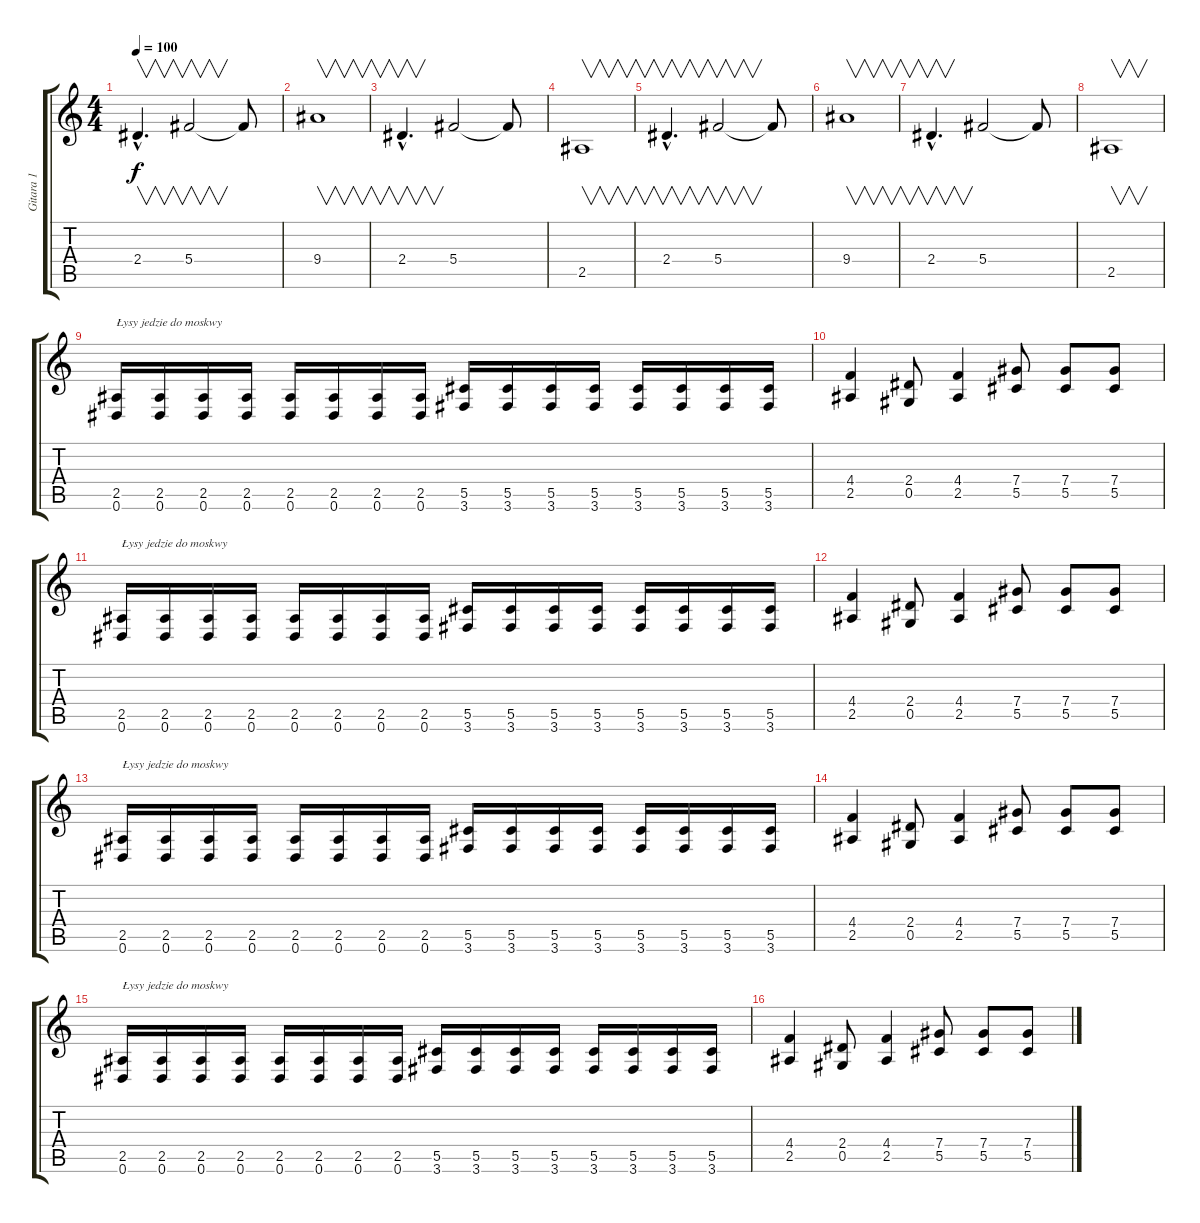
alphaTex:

\track ("Gitara 1" "Gitara 1") {instrument distortionguitar}
\staff {score tabs}
\tuning (Eb4 Bb3 Gb3 Db3 Ab2 Eb2) {hide}
\ts (4 4)
\tempo 100
\clef g2
\ks c
2.4{hac}.4{v d txt " " dy f} 5.4.2{v} 5.4{t}.8 |
9.4.1{v} |
2.4{hac}.4{v d} 5.4.2 5.4{t}.8 |
2.5.1{v} |
2.4{hac}.4{v d txt " "} 5.4.2{v} 5.4{t}.8 |
9.4.1{v} |
2.4{hac}.4{v d} 5.4.2 5.4{t}.8 |
2.5.1{v} |
(2.5 0.6).16{txt "Łysy jedzie do moskwy"} (2.5 0.6).16 (2.5 0.6).16 (2.5 0.6).16 (2.5 0.6).16 (2.5 0.6).16 (2.5 0.6).16 (2.5 0.6).16 (5.5 3.6).16 (5.5 3.6).16 (5.5 3.6).16 (5.5 3.6).16 (5.5 3.6).16 (5.5 3.6).16 (5.5 3.6).16 (5.5 3.6).16 |
(4.4 2.5).4 (2.4 0.5).8 (4.4 2.5).4 (7.4 5.5).8 (7.4 5.5).8 (7.4 5.5).8 |
(2.5 0.6).16{txt "Łysy jedzie do moskwy"} (2.5 0.6).16 (2.5 0.6).16 (2.5 0.6).16 (2.5 0.6).16 (2.5 0.6).16 (2.5 0.6).16 (2.5 0.6).16 (5.5 3.6).16 (5.5 3.6).16 (5.5 3.6).16 (5.5 3.6).16 (5.5 3.6).16 (5.5 3.6).16 (5.5 3.6).16 (5.5 3.6).16 |
(4.4 2.5).4 (2.4 0.5).8 (4.4 2.5).4 (7.4 5.5).8 (7.4 5.5).8 (7.4 5.5).8 |
(2.5 0.6).16{txt "Łysy jedzie do moskwy"} (2.5 0.6).16 (2.5 0.6).16 (2.5 0.6).16 (2.5 0.6).16 (2.5 0.6).16 (2.5 0.6).16 (2.5 0.6).16 (5.5 3.6).16 (5.5 3.6).16 (5.5 3.6).16 (5.5 3.6).16 (5.5 3.6).16 (5.5 3.6).16 (5.5 3.6).16 (5.5 3.6).16 |
(4.4 2.5).4 (2.4 0.5).8 (4.4 2.5).4 (7.4 5.5).8 (7.4 5.5).8 (7.4 5.5).8 |
(2.5 0.6).16{txt "Łysy jedzie do moskwy"} (2.5 0.6).16 (2.5 0.6).16 (2.5 0.6).16 (2.5 0.6).16 (2.5 0.6).16 (2.5 0.6).16 (2.5 0.6).16 (5.5 3.6).16 (5.5 3.6).16 (5.5 3.6).16 (5.5 3.6).16 (5.5 3.6).16 (5.5 3.6).16 (5.5 3.6).16 (5.5 3.6).16 |
(4.4 2.5).4 (2.4 0.5).8 (4.4 2.5).4 (7.4 5.5).8 (7.4 5.5).8 (7.4 5.5).8
